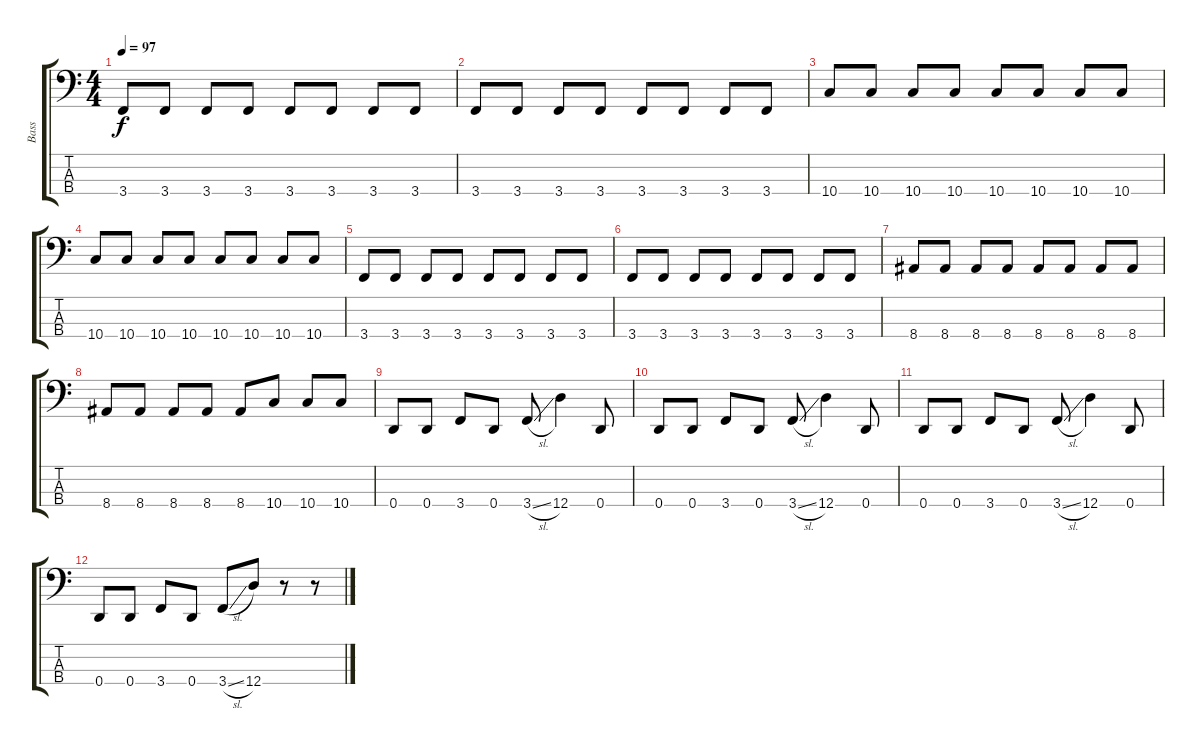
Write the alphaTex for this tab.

\track ("Bass" "Bass") {instrument electricbassfinger}
\staff {score tabs}
\tuning (G2 D2 A1 D1) {hide}
\ts (4 4)
\tempo 97
\clef f4
\ks c
3.4.8{dy f} 3.4.8 3.4.8 3.4.8 3.4.8 3.4.8 3.4.8 3.4.8 |
3.4.8 3.4.8 3.4.8 3.4.8 3.4.8 3.4.8 3.4.8 3.4.8 |
10.4.8 10.4.8 10.4.8 10.4.8 10.4.8 10.4.8 10.4.8 10.4.8 |
10.4.8 10.4.8 10.4.8 10.4.8 10.4.8 10.4.8 10.4.8 10.4.8 |
3.4.8 3.4.8 3.4.8 3.4.8 3.4.8 3.4.8 3.4.8 3.4.8 |
3.4.8 3.4.8 3.4.8 3.4.8 3.4.8 3.4.8 3.4.8 3.4.8 |
8.4.8 8.4.8 8.4.8 8.4.8 8.4.8 8.4.8 8.4.8 8.4.8 |
8.4.8 8.4.8 8.4.8 8.4.8 8.4.8 10.4.8 10.4.8 10.4.8 |
0.4.8 0.4.8 3.4.8 0.4.8 3.4{sl}.8 12.4.4 0.4.8 |
0.4.8 0.4.8 3.4.8 0.4.8 3.4{sl}.8 12.4.4 0.4.8 |
0.4.8 0.4.8 3.4.8 0.4.8 3.4{sl}.8 12.4.4 0.4.8 |
0.4.8 0.4.8 3.4.8 0.4.8 3.4{sl}.8 12.4.8 r.8 r.8
